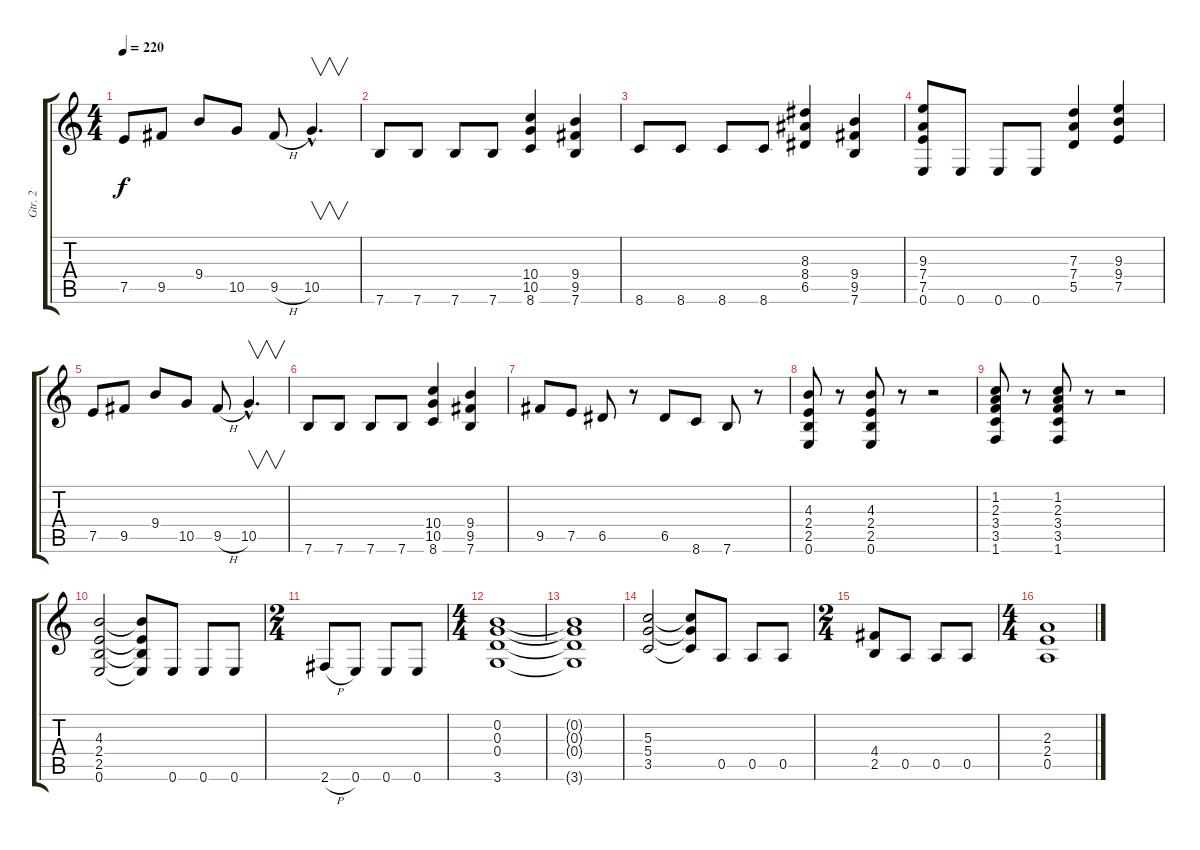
\track ("Gtr. 2" "Gtr. 2") {instrument distortionguitar}
\staff {score tabs}
\tuning (E4 B3 G3 D3 A2 E2) {hide}
\ts (4 4)
\tempo 220
\clef g2
\ks c
7.5.8{dy f} 9.5.8 9.4.8 10.5.8 9.5{h}.8 10.5{hac}.4{v d} |
7.6.8 7.6.8 7.6.8 7.6.8 (10.4 10.5 8.6).4 (9.4 9.5 7.6).4 |
8.6.8 8.6.8 8.6.8 8.6.8 (8.3 8.4 6.5).4 (9.4 9.5 7.6).4 |
(9.3 7.4 7.5 0.6).8 0.6.8 0.6.8 0.6.8 (7.3 7.4 5.5).4 (9.3 9.4 7.5).4 |
7.5.8 9.5.8 9.4.8 10.5.8 9.5{h}.8 10.5{hac}.4{v d} |
7.6.8 7.6.8 7.6.8 7.6.8 (10.4 10.5 8.6).4 (9.4 9.5 7.6).4 |
9.5.8 7.5.8 6.5.8 r.8 6.5.8 8.6.8 7.6.8 r.8 |
(4.3 2.4 2.5 0.6).8 r.8 (4.3 2.4 2.5 0.6).8 r.8 r.2 |
(1.2 2.3 3.4 3.5 1.6).8 r.8 (1.2 2.3 3.4 3.5 1.6).8 r.8 r.2 |
(4.3 2.4 2.5 0.6).2 (4.3{t} 2.4{t} 2.5{t} 0.6{t}).8 0.6.8 0.6.8 0.6.8 |
\ts (2 4)
2.6{h}.8 0.6.8 0.6.8 0.6.8 |
\ts (4 4)
(0.2 0.3 0.4 3.6).1 |
(0.2{t} 0.3{t} 0.4{t} 3.6{t}).1 |
(5.3 5.4 3.5).2 (5.3{t} 5.4{t} 3.5{t}).8 0.5.8 0.5.8 0.5.8 |
\ts (2 4)
(4.4 2.5).8 0.5.8 0.5.8 0.5.8 |
\ts (4 4)
(2.3 2.4 0.5).1
